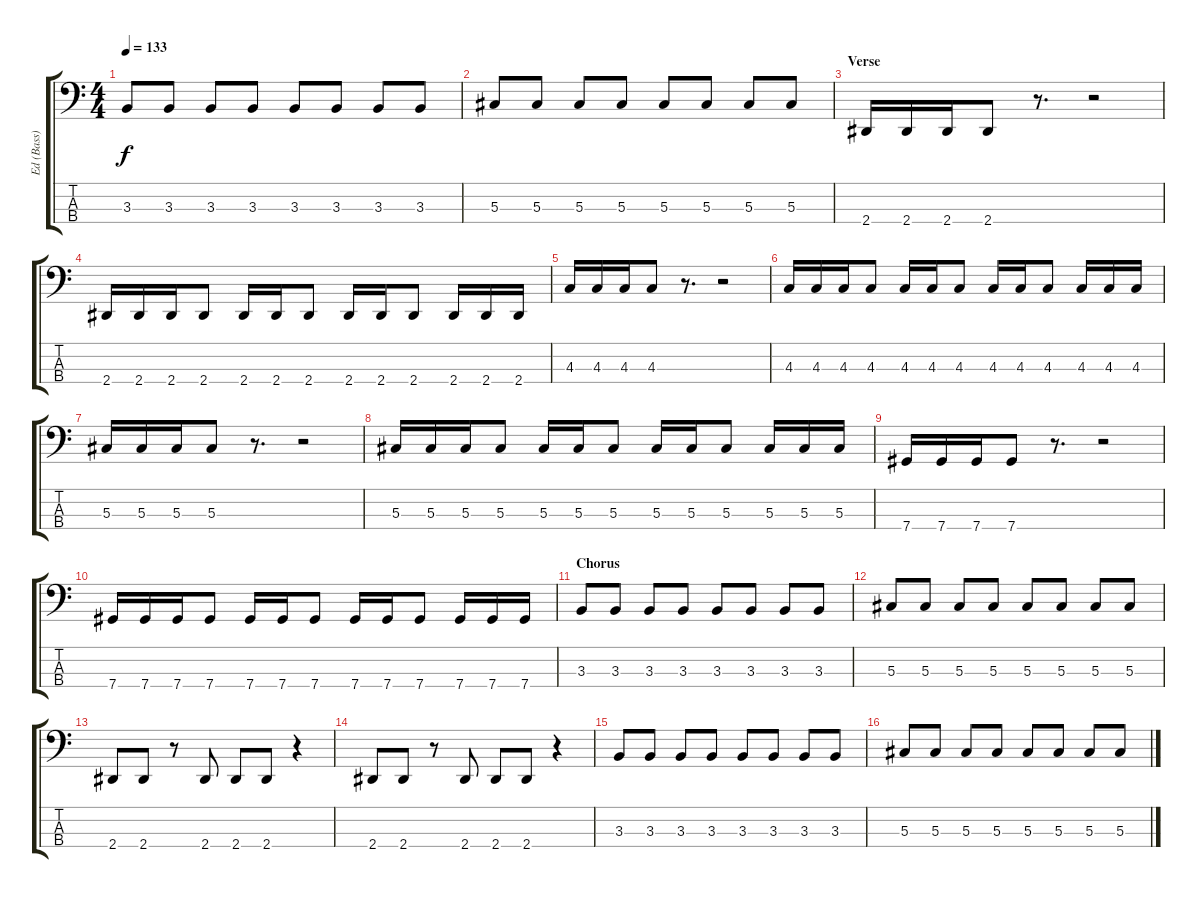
\track ("Ed (Bass)" "Ed (Bass)") {instrument electricbasspick}
\staff {score tabs}
\tuning (Gb2 Db2 Ab1 Db1) {hide}
\ts (4 4)
\tempo 133
\clef f4
\ks c
3.3.8{dy f} 3.3.8 3.3.8 3.3.8 3.3.8 3.3.8 3.3.8 3.3.8 |
5.3.8 5.3.8 5.3.8 5.3.8 5.3.8 5.3.8 5.3.8 5.3.8 |
\section ("" "Verse")
2.4.16 2.4.16 2.4.16 2.4.8 r.8{d} r.2 |
2.4.16 2.4.16 2.4.16 2.4.8 2.4.16 2.4.16 2.4.8 2.4.16 2.4.16 2.4.8 2.4.16 2.4.16 2.4.16 |
4.3.16 4.3.16 4.3.16 4.3.8 r.8{d} r.2 |
4.3.16 4.3.16 4.3.16 4.3.8 4.3.16 4.3.16 4.3.8 4.3.16 4.3.16 4.3.8 4.3.16 4.3.16 4.3.16 |
5.3.16 5.3.16 5.3.16 5.3.8 r.8{d} r.2 |
5.3.16 5.3.16 5.3.16 5.3.8 5.3.16 5.3.16 5.3.8 5.3.16 5.3.16 5.3.8 5.3.16 5.3.16 5.3.16 |
7.4.16 7.4.16 7.4.16 7.4.8 r.8{d} r.2 |
7.4.16 7.4.16 7.4.16 7.4.8 7.4.16 7.4.16 7.4.8 7.4.16 7.4.16 7.4.8 7.4.16 7.4.16 7.4.16 |
\section ("" "Chorus")
3.3.8 3.3.8 3.3.8 3.3.8 3.3.8 3.3.8 3.3.8 3.3.8 |
5.3.8 5.3.8 5.3.8 5.3.8 5.3.8 5.3.8 5.3.8 5.3.8 |
2.4.8 2.4.8 r.8 2.4.8 2.4.8 2.4.8 r.4 |
2.4.8 2.4.8 r.8 2.4.8 2.4.8 2.4.8 r.4 |
3.3.8 3.3.8 3.3.8 3.3.8 3.3.8 3.3.8 3.3.8 3.3.8 |
5.3.8 5.3.8 5.3.8 5.3.8 5.3.8 5.3.8 5.3.8 5.3.8
